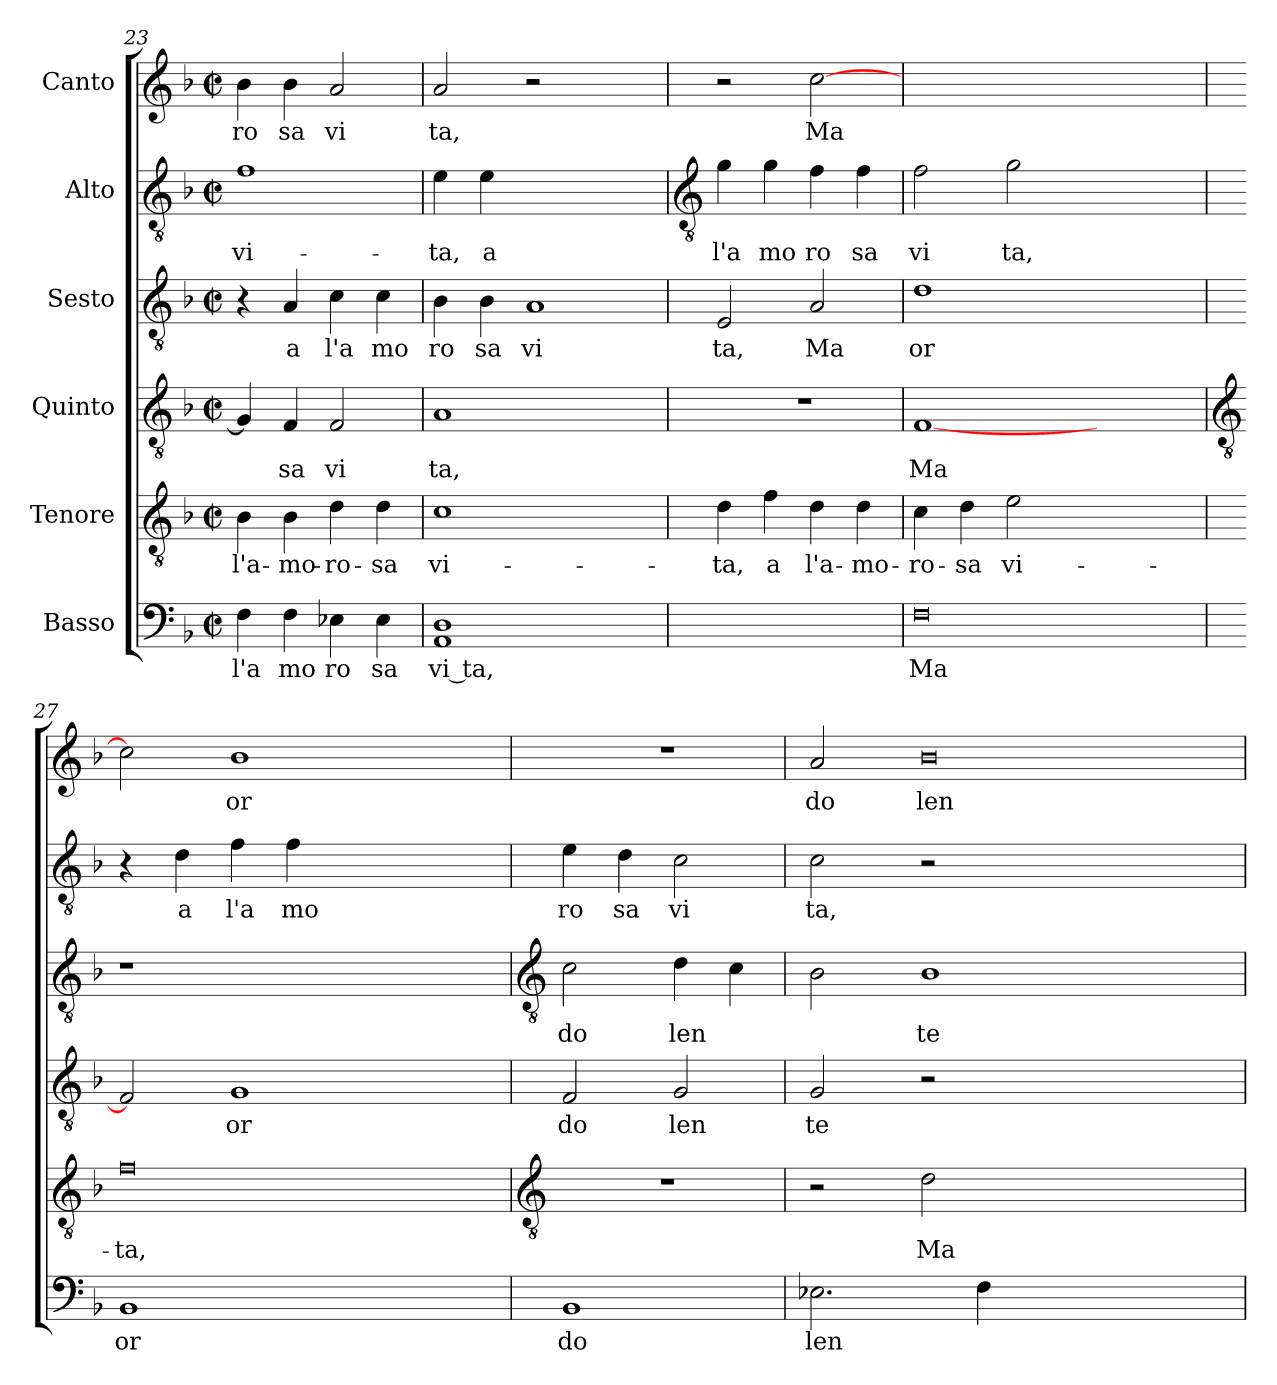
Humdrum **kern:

**kern	**text	**kern	**text	**kern	**text	**kern	**text	**kern	**text	**kern	**text
*part6	*part6	*part5	*part5	*part4	*part4	*part3	*part3	*part2	*part2	*part1	*part1
*staff6	*staff6	*staff5	*staff5	*staff4	*staff4	*staff3	*staff3	*staff2	*staff2	*staff1	*staff1
*I"Basso	*	*I"Tenore	*	*I"Quinto	*	*I"Sesto	*	*I"Alto	*	*I"Canto	*
!!LO:LB:g=z
*clefF4	*	*clefGv2	*	*clefGv2	*	*clefGv2	*	*clefGv2	*	*clefG2	*
*k[b-]	*	*k[b-]	*	*k[b-]	*	*k[b-]	*	*k[b-]	*	*k[b-]	*
*F:	*	*F:	*	*F:	*	*F:	*	*F:	*	*F:	*
*M2/2	*	*M2/2	*	*M2/2	*	*M2/2	*	*M2/2	*	*M2/2	*
*met(c|)	*	*met(c|)	*	*met(c|)	*	*met(c|)	*	*met(c|)	*	*met(c|)	*
=23	=23	=23	=23	=23	=23	=23	=23	=23	=23	=23	=23
!	!LO:LY:b	!	!LO:LY:b	!	!	!	!	!	!LO:LY:b	!	!LO:LY:b
4F\	l'a	4B-\	l'a-	4G/]	.	4r	.	1f	vi-	4b-\	ro
!	!LO:LY:b	!	!LO:LY:b	!	!LO:LY:b	!	!LO:LY:b	!	!	!	!LO:LY:b
4F\	mo	4B-\	-mo-	4F/	sa	4A/	a	.	.	4b-\	sa
!	!LO:LY:b	!	!LO:LY:b	!	!LO:LY:b	!	!LO:LY:b	!	!	!	!LO:LY:b
4E-X\	ro	4d\	-ro-	2F/	vi	4c\	l'a	.	.	2a/	vi
!	!LO:LY:b	!	!LO:LY:b	!	!	!	!LO:LY:b	!	!	!	!
4E-\	sa	4d\	-sa	.	.	4c\	mo	.	.	.	.
=24	=24	=24	=24	=24	=24	=24	=24	=24	=24	=24	=24
!	!LO:LY:b	!	!LO:LY:b	!	!LO:LY:b	!	!LO:LY:b	!	!LO:LY:b	!	!LO:LY:b
1AA 1D	vi ta,	1c	vi-	1A	ta,	4B-\	ro	4e\	-ta,	2a/	ta,
!	!	!	!	!	!	!	!LO:LY:b	!	!LO:LY:b	!	!
.	.	.	.	.	.	4B-\	sa	4e\	a	.	.
!	!	!	!	!	!	!	!LO:LY:b	!	!	!	!
.	.	.	.	.	.	1A	vi	1ryy	.	2r	.
2ryy	.	2ryy	.	2ryy	.	.	.	.	.	2ryy	.
!!LO:LB:g=z
=25	=25	=25	=25	=25	=25	=25	=25	=25	=25	=25	=25
*	*	*	*	*	*	*	*	*clefGv2	*	*	*
!	!	!	!LO:LY:b	!	!	!	!LO:LY:b	!	!LO:LY:b	!	!
*	*	*	*	*	*	*	*	*^	*	*	*
4ryy	.	4d\	-ta,	1r	.	2E/	ta,	4g\	4ryy	l'a	2r	.
!	!	!	!LO:LY:b	!	!	!	!	!	!	!LO:LY:b	!	!
4ryy	.	4f\	a	.	.	.	.	4g\	4ryy	mo	.	.
!	!	!	!LO:LY:b	!	!	!	!LO:LY:b	!	!	!LO:LY:b	!	!LO:LY:b
4ryy	.	4d\	l'a-	.	.	2A/	Ma	4f\	4ryy	ro	[2cc\	Ma
!	!	!	!LO:LY:b	!	!	!	!	!	!	!LO:LY:b	!	!
4ryy	.	4d\	-mo-	.	.	.	.	4f\	4ryy	sa	.	.
=26A	=26A	=26A	=26A	=26A	=26A	=26A	=26A	=26A	=26A	=26A	=26A	=26A
!	!LO:LY:b	!	!LO:LY:b	!	!LO:LY:b	!	!LO:LY:b	!	!	!LO:LY:b	!	!
0F	Ma	4c\	-ro-	[1F	Ma	1d	or	2f\	4ryy	vi	4ryy	.
!	!	!	!LO:LY:b	!	!	!	!	!	!	!	!	!
.	.	4d\	-sa	.	.	.	.	.	4ryy	.	4ryy	.
!	!	!	!LO:LY:b	!	!	!	!	!	!	!LO:LY:b	!	!
.	.	2e\	vi-	.	.	.	.	2g\	4ryy	ta,	4ryy	.
.	.	.	.	.	.	.	.	.	4ryy	.	4ryy	.
.	.	1ryy	.	1ryy	.	1ryy	.	1ryy	1ryy	.	1ryy	.
!!LO:LB:g=z
=27A	=27A	=27A	=27A	=27A	=27A	=27A	=27A	=27A	=27A	=27A	=27A	=27A
*	*	*	*	*clefGv2	*	*	*	*	*	*	*	*
!	!LO:LY:b	!	!LO:LY:b	!	!	!	!	!	!	!	!	!
1BB-	or	0f	-ta,	2F/]	.	1r	.	4r	4ryy	.	2cc\]	.
!	!	!	!	!	!	!	!	!	!	!LO:LY:b	!	!
.	.	.	.	.	.	.	.	4d\	4ryy	a	.	.
!	!	!	!	!	!LO:LY:b	!	!	!	!	!LO:LY:b	!	!LO:LY:b
.	.	.	.	1G	or	.	.	4f\	4ryy	l'a	1b-	or
!	!	!	!	!	!	!	!	!	!	!LO:LY:b	!	!
.	.	.	.	.	.	.	.	4f\	4ryy	mo	.	.
1ryy	.	.	.	.	.	1ryy	.	1ryy	1ryy	.	.	.
.	.	.	.	2ryy	.	.	.	.	.	.	2ryy	.
!!LO:LB:g=z
=27B	=27B	=27B	=27B	=27B	=27B	=27B	=27B	=27B	=27B	=27B	=27B	=27B
*	*	*clefGv2	*	*	*	*clefGv2	*	*	*	*	*	*
!	!LO:LY:b	!	!	!	!LO:LY:b	!	!LO:LY:b	!	!	!LO:LY:b	!	!
1BB-	do	1r	.	2F/	do	2c\	do	4e\	4ryy	ro	1r	.
!	!	!	!	!	!	!	!	!	!	!LO:LY:b	!	!
.	.	.	.	.	.	.	.	4d\	4ryy	sa	.	.
!	!	!	!	!	!LO:LY:b	!	!LO:LY:b	!	!	!LO:LY:b	!	!
.	.	.	.	2G/	len	4d\	len	2c\	4ryy	vi	.	.
.	.	.	.	.	.	4c\	.	.	4ryy	.	.	.
!!LO:LB:g=z
=28	=28	=28	=28	=28	=28	=28	=28	=28	=28	=28	=28	=28
!	!LO:LY:b	!	!	!	!LO:LY:b	!	!	!	!	!LO:LY:b	!	!LO:LY:b
2.E-X\	len	2r	.	2G/	te	2B-\	.	2c\	4ryy	ta,	2a/	do
.	.	.	.	.	.	.	.	.	4ryy	.	.	.
!	!	!	!LO:LY:b	!	!	!	!LO:LY:b	!	!	!	!	!LO:LY:b
.	.	2d\	Ma	2r	.	1B-	te	2r	4ryy	.	0b-	len
4F\	.	.	.	.	.	.	.	.	4ryy	.	.	.
1.ryy	.	1.ryy	.	1.ryy	.	.	.	1.ryy	1.ryy	.	.	.
.	.	.	.	.	.	1ryy	.	.	.	.	.	.
*	*	*	*	*	*	*	*	*v	*v	*	*	*
=	=	=	=	=	=	=	=	=	=	=	=
*-	*-	*-	*-	*-	*-	*-	*-	*-	*-	*-	*-
